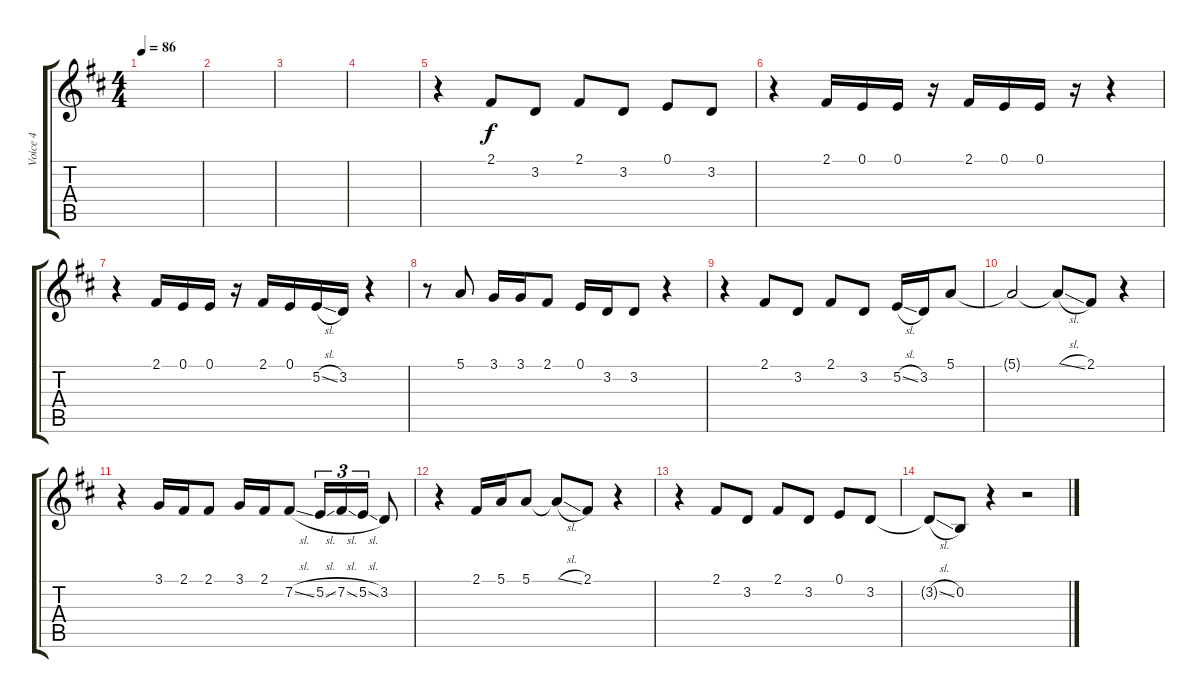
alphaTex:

\track ("Voice 4" "Voice 4") {instrument choiraahs}
\staff {score tabs}
\tuning (E4 B3 G3 D3 A2 E2) {hide}
\ts (4 4)
\tempo 86
\clef g2
\ks d
|
|
|
|
r.4 2.1.8 3.2.8 2.1.8 3.2.8 0.1.8 3.2.8 |
r.4 2.1.16 0.1.16 0.1.16 r.16 2.1.16 0.1.16 0.1.16 r.16 r.4 |
r.4 2.1.16 0.1.16 0.1.16 r.16 2.1.16 0.1.16 5.2{sl}.16 3.2.16 r.4 |
r.8 5.1.8 3.1.16 3.1.16 2.1.8 0.1.16 3.2.16 3.2.8 r.4 |
r.4 2.1.8 3.2.8 2.1.8 3.2.8 5.2{sl}.16 3.2.16 5.1.8 |
5.1{t}.2 5.1{sl t}.8 2.1.8 r.4 |
r.4 3.1.16 2.1.16 2.1.8 3.1.16 2.1.16 7.2{sl}.8 5.2{sl}.16{tu (3 2)} 7.2{sl}.16{tu (3 2)} 5.2{sl}.16{tu (3 2)} 3.2.8 |
r.4 2.1.16 5.1.16 5.1.8 5.1{sl t}.8 2.1.8 r.4 |
r.4 2.1.8 3.2.8 2.1.8 3.2.8 0.1.8 3.2.8 |
3.2{sl t}.8 0.2.8 r.4 r.2
